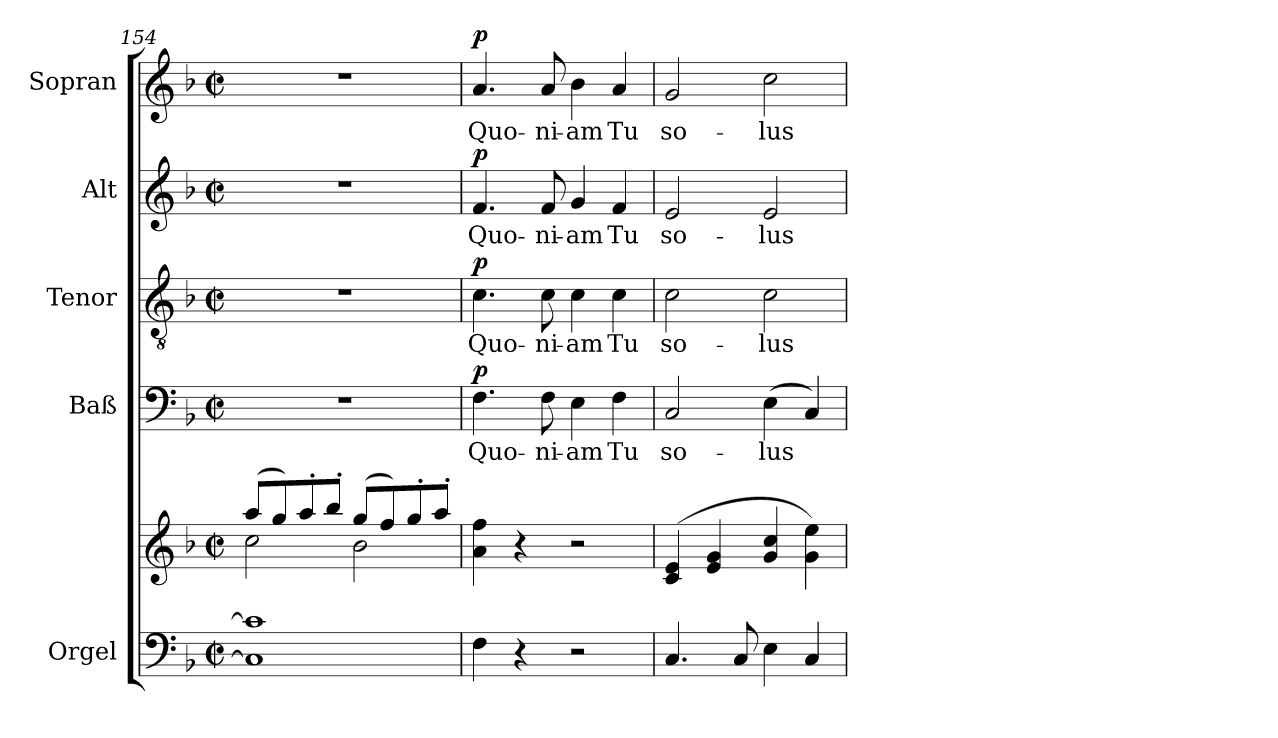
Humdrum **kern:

**kern	**kern	**kern	**text	**dynam	**kern	**text	**dynam	**kern	**text	**dynam	**kern	**text	**dynam
*part5	*part5	*part4	*part4	*part4	*part3	*part3	*part3	*part2	*part2	*part2	*part1	*part1	*part1
*staff6	*staff5	*staff4	*staff4	*staff4	*staff3	*staff3	*staff3	*staff2	*staff2	*staff2	*staff1	*staff1	*staff1
*I"Orgel	*	*I"Baß	*	*	*I"Tenor	*	*	*I"Alt	*	*	*I"Sopran	*	*
*I'Org.	*	*	*	*	*	*	*	*	*	*	*	*	*
*clefF4	*clefG2	*clefF4	*	*	*clefGv2	*	*	*clefG2	*	*	*clefG2	*	*
*k[b-]	*k[b-]	*k[b-]	*	*	*k[b-]	*	*	*k[b-]	*	*	*k[b-]	*	*
*F:	*F:	*F:	*	*	*F:	*	*	*F:	*	*	*F:	*	*
*M2/2	*M2/2	*M2/2	*	*	*M2/2	*	*	*M2/2	*	*	*M2/2	*	*
*met(c|)	*met(c|)	*met(c|)	*	*	*met(c|)	*	*	*met(c|)	*	*	*met(c|)	*	*
=154	=154	=154	=154	=154	=154	=154	=154	=154	=154	=154	=154	=154	=154
*	*^	*	*	*	*	*	*	*	*	*	*	*	*
1C] 1c]	(>8aa/L	2cc\	1r	.	.	1r	.	.	1r	.	.	1r	.	.
.	8gg/)	.	.	.	.	.	.	.	.	.	.	.	.	.
.	8aa'</	.	.	.	.	.	.	.	.	.	.	.	.	.
.	8bb-'</J	.	.	.	.	.	.	.	.	.	.	.	.	.
.	(>8gg/L	2b-\	.	.	.	.	.	.	.	.	.	.	.	.
.	8ff/)	.	.	.	.	.	.	.	.	.	.	.	.	.
.	8gg'</	.	.	.	.	.	.	.	.	.	.	.	.	.
.	8aa'</J	.	.	.	.	.	.	.	.	.	.	.	.	.
*	*v	*v	*	*	*	*	*	*	*	*	*	*	*	*
=155	=155	=155	=155	=155	=155	=155	=155	=155	=155	=155	=155	=155	=155
!	!	!	!LO:LY:b	!LO:DY:a	!	!LO:LY:b	!LO:DY:a	!	!LO:LY:b	!LO:DY:a	!	!LO:LY:b	!LO:DY:a
4F\	4a\ 4ff\	4.F\	Quo-	p	4.c\	Quo-	p	4.f/	Quo-	p	4.a/	Quo-	p
4r	4r	.	.	.	.	.	.	.	.	.	.	.	.
!	!	!	!LO:LY:b	!	!	!LO:LY:b	!	!	!LO:LY:b	!	!	!LO:LY:b	!
.	.	8F\	-ni-	.	8c\	-ni-	.	8f/	-ni-	.	8a/	-ni-	.
!	!	!	!LO:LY:b	!	!	!LO:LY:b	!	!	!LO:LY:b	!	!	!LO:LY:b	!
2r	2r	4E\	-am	.	4c\	-am	.	4g/	-am	.	4b-\	-am	.
!	!	!	!LO:LY:b	!	!	!LO:LY:b	!	!	!LO:LY:b	!	!	!LO:LY:b	!
.	.	4F\	Tu	.	4c\	Tu	.	4f/	Tu	.	4a/	Tu	.
!!LO:LB:g=z
=156	=156	=156	=156	=156	=156	=156	=156	=156	=156	=156	=156	=156	=156
!	!	!	!LO:LY:b	!	!	!LO:LY:b	!	!	!LO:LY:b	!	!	!LO:LY:b	!
4.C/	(4c/ 4e/	2C/	so-	.	2c\	so-	.	2e/	so-	.	2g/	so-	.
.	4e/ 4g/	.	.	.	.	.	.	.	.	.	.	.	.
8C/	.	.	.	.	.	.	.	.	.	.	.	.	.
!	!	!	!LO:LY:b	!	!	!LO:LY:b	!	!	!LO:LY:b	!	!	!LO:LY:b	!
4E\	4g/ 4cc/	(>4E\	-lus	.	2c\	-lus	.	2e/	-lus	.	2cc\	-lus	.
4C/	4g\ 4ee\)	4C/)	.	.	.	.	.	.	.	.	.	.	.
=	=	=	=	=	=	=	=	=	=	=	=	=	=
*-	*-	*-	*-	*-	*-	*-	*-	*-	*-	*-	*-	*-	*-
